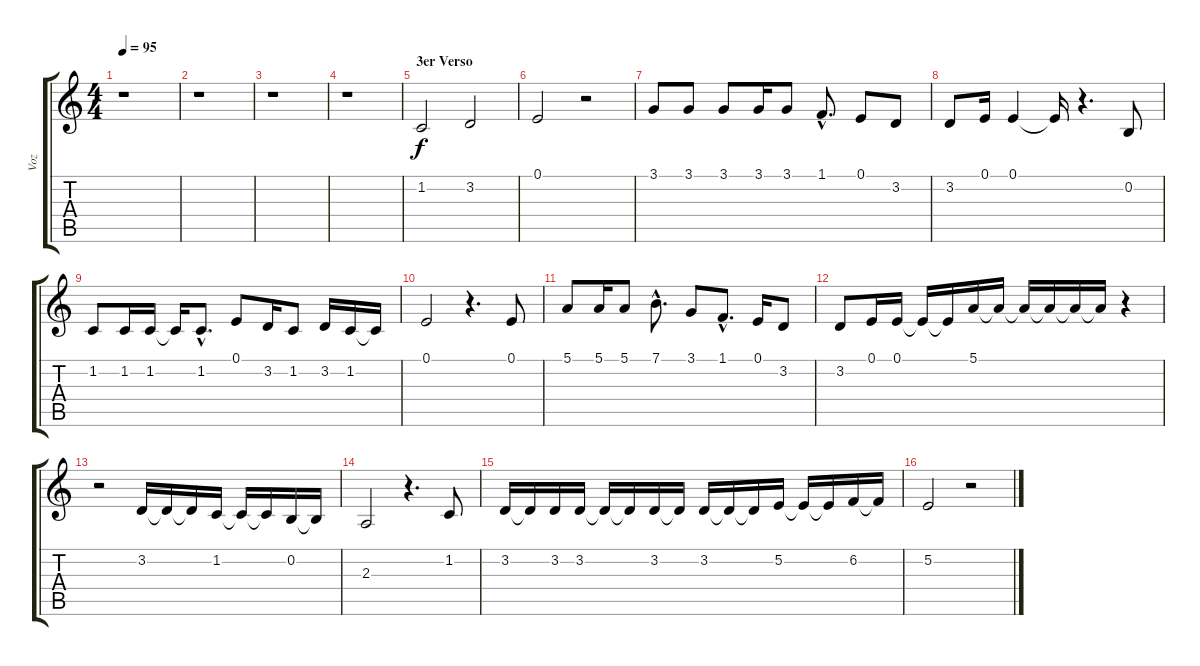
\track ("Voz" "Voz") {instrument violin}
\staff {score tabs}
\tuning (E4 B3 G3 D3 A2 E2) {hide}
\ts (4 4)
\tempo 95
\clef g2
\ks c
r.1{dy f} |
r.1 |
r.1 |
r.1 |
\section ("" "3er Verso")
1.2.2 3.2.2 |
0.1.2 r.2 |
3.1.8 3.1.8 3.1.8 3.1.16 3.1.8 1.1{hac}.8{d} 0.1.8 3.2.8 |
3.2.8 0.1.16 0.1.4 0.1{t}.16 r.4{d} 0.2.8 |
1.2.8 1.2.16 1.2.16 1.2{t}.16 1.2{hac}.8{d} 0.1.8 3.2.16 1.2.8 3.2.16 1.2.16 1.2{t}.16 |
0.1.2 r.4{d} 0.1.8 |
5.1.8 5.1.16 5.1.8 7.1{hac}.8{d} 3.1.8 1.1{hac}.8{d} 0.1.16 3.2.8 |
3.2.8 0.1.16 0.1.16 0.1{t}.16 0.1{t}.16 5.1.16 5.1{t}.16 5.1{t}.16 5.1{t}.16 5.1{t}.16 5.1{t}.16 r.4 |
r.2 3.2.16 3.2{t}.16 3.2{t}.16 1.2.16 1.2{t}.16 1.2{t}.16 0.2.16 0.2{t}.16 |
2.3.2 r.4{d} 1.2.8 |
3.2.16 3.2{t}.16 3.2.16 3.2.16 3.2{t}.16 3.2{t}.16 3.2.16 3.2{t}.16 3.2.16 3.2{t}.16 3.2{t}.16 5.2.16 5.2{t}.16 5.2{t}.16 6.2.16 6.2{t}.16 |
5.2.2 r.2
